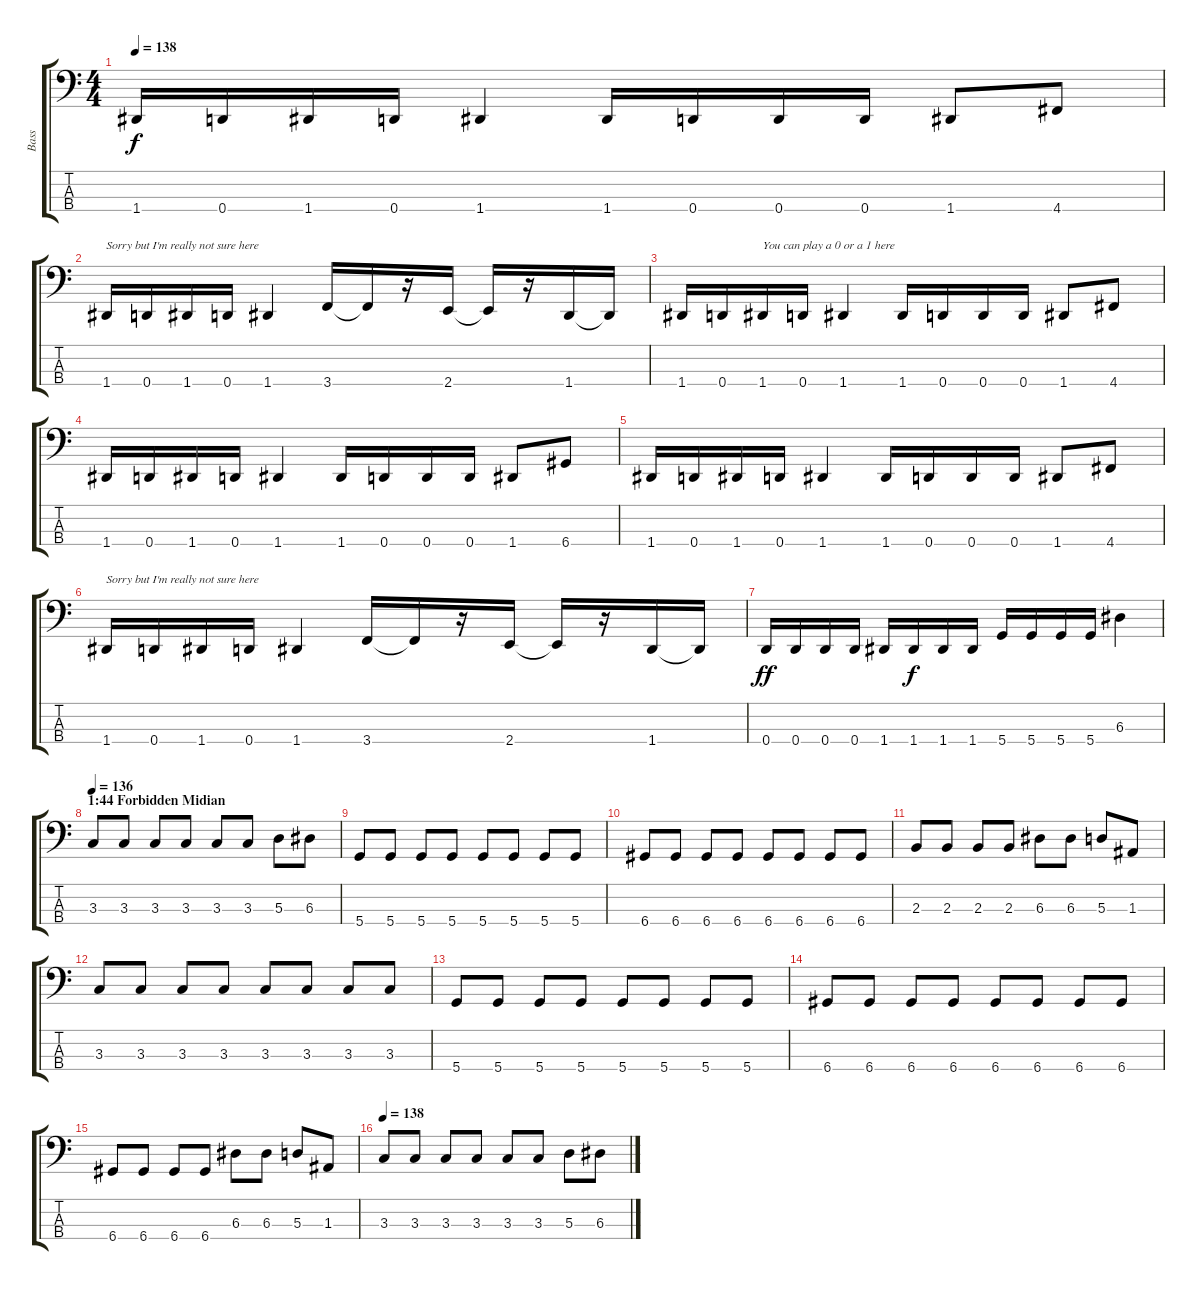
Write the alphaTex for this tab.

\track ("Bass" "Bass") {instrument electricbasspick}
\staff {score tabs}
\tuning (G2 D2 A1 D1) {hide}
\ts (4 4)
\tempo 138
\clef f4
\ks c
1.4.16{dy f} 0.4.16 1.4.16 0.4.16 1.4.4 1.4.16 0.4.16 0.4.16 0.4.16 1.4.8 4.4.8 |
1.4.16{txt "Sorry but I'm really not sure here"} 0.4.16 1.4.16 0.4.16 1.4.4 3.4.16 3.4{t}.16 r.16 2.4.16 2.4{t}.16 r.16 1.4.16 1.4{t}.16 |
1.4.16 0.4.16 1.4.16{txt "You can play a 0 or a 1 here"} 0.4.16 1.4.4 1.4.16 0.4.16 0.4.16 0.4.16 1.4.8 4.4.8 |
1.4.16 0.4.16 1.4.16 0.4.16 1.4.4 1.4.16 0.4.16 0.4.16 0.4.16 1.4.8 6.4.8 |
1.4.16 0.4.16 1.4.16 0.4.16 1.4.4 1.4.16 0.4.16 0.4.16 0.4.16 1.4.8 4.4.8 |
1.4.16{txt "Sorry but I'm really not sure here"} 0.4.16 1.4.16 0.4.16 1.4.4 3.4.16 3.4{t}.16 r.16 2.4.16 2.4{t}.16 r.16 1.4.16 1.4{t}.16 |
0.4.16{dy ff} 0.4.16 0.4.16 0.4.16 1.4.16 1.4.16{dy f} 1.4.16 1.4.16 5.4.16 5.4.16 5.4.16 5.4.16 6.3.4 |
\section ("" "1:44 Forbidden Midian")
\tempo 136
3.3.8{volume 12} 3.3.8 3.3.8 3.3.8 3.3.8 3.3.8 5.3.8 6.3.8 |
5.4.8 5.4.8 5.4.8 5.4.8 5.4.8 5.4.8 5.4.8 5.4.8 |
6.4.8 6.4.8 6.4.8 6.4.8 6.4.8 6.4.8 6.4.8 6.4.8 |
2.3.8 2.3.8 2.3.8 2.3.8 6.3.8 6.3.8 5.3.8 1.3.8 |
3.3.8 3.3.8 3.3.8 3.3.8 3.3.8 3.3.8 3.3.8 3.3.8 |
5.4.8 5.4.8 5.4.8 5.4.8 5.4.8 5.4.8 5.4.8 5.4.8 |
6.4.8 6.4.8 6.4.8 6.4.8 6.4.8 6.4.8 6.4.8 6.4.8 |
6.4.8 6.4.8 6.4.8 6.4.8 6.3.8 6.3.8 5.3.8 1.3.8 |
\tempo 138
3.3.8 3.3.8 3.3.8 3.3.8 3.3.8 3.3.8 5.3.8 6.3.8
